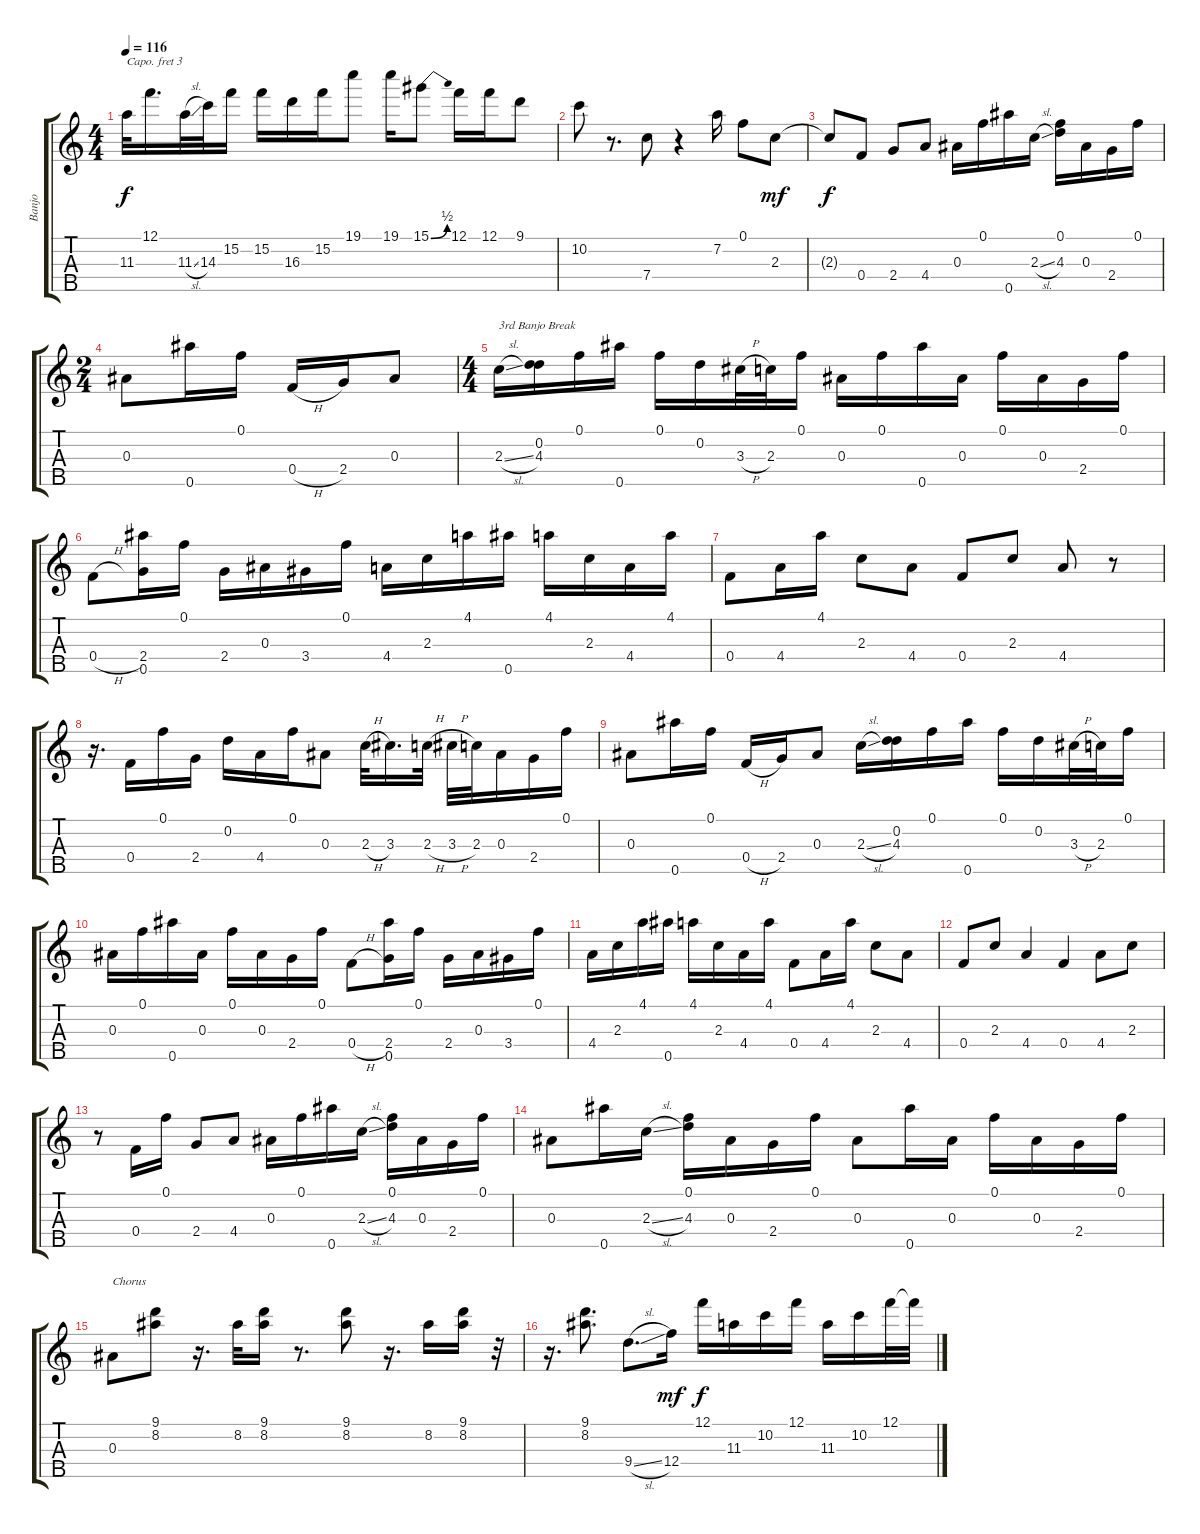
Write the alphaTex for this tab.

\track ("Banjo" "Banjo") {instrument banjo}
\staff {score tabs}
\capo 3
\tuning (D4 B3 G3 D3 G4) {hide}
\displaytranspose 12
\ts (4 4)
\tempo 116
\clef g2
\ks c
11.3.32{dy f} 12.1.16{d} 11.3{sl}.32 14.3.32 15.2.16 15.2.16 16.3.16 15.2.16 19.1.8 19.1.16 15.1{be (bend 0 0 60 2)}.8 12.1.16 12.1.16 9.1.8 |
10.2.8 r.8{d} 7.4.8 r.4 7.2.16 0.1.8 2.3.8{dy mf} |
2.3{t}.8{dy f} 0.4.8 2.4.8 4.4.8 0.3.16 0.1.16 0.5.16 2.3{sl}.16 (0.1 4.3).16 0.3.16 2.4.16 0.1.16 |
\ts (2 4)
0.3.8 0.5.16 0.1.16 0.4{h}.16 2.4.16 0.3.8 |
\ts (4 4)
2.3{sl}.16{txt "3rd Banjo Break"} (0.2 4.3).16 0.1.16 0.5.16 0.1.16 0.2.16 3.3{h}.32 2.3.32 0.1.16 0.3.16 0.1.16 0.5.16 0.3.16 0.1.16 0.3.16 2.4.16 0.1.16 |
0.4{h}.8 (2.4 0.5).16 0.1.16 2.4.16 0.3.16 3.4.16 0.1.16 4.4.16 2.3.16 4.1.16 0.5.16 4.1.16 2.3.16 4.4.16 4.1.16 |
0.4.8 4.4.16 4.1.16 2.3.8 4.4.8 0.4.8 2.3.8 4.4.8 r.8 |
r.16{d} 0.4.16 0.1.16 2.4.16 0.2.16 4.4.16 0.1.16 0.3.8 2.3{h}.32 3.3.16{d} 2.3{h}.32 3.3{h}.32 2.3.32 0.3.16 2.4.16 0.1.16 |
0.3.8 0.5.16 0.1.16 0.4{h}.16 2.4.16 0.3.8 2.3{sl}.16 (0.2 4.3).16 0.1.16 0.5.16 0.1.16 0.2.16 3.3{h}.32 2.3.32 0.1.16 |
0.3.16 0.1.16 0.5.16 0.3.16 0.1.16 0.3.16 2.4.16 0.1.16 0.4{h}.8 (2.4 0.5).16 0.1.16 2.4.16 0.3.16 3.4.16 0.1.16 |
4.4.16 2.3.16 4.1.16 0.5.16 4.1.16 2.3.16 4.4.16 4.1.16 0.4.8 4.4.16 4.1.16 2.3.8 4.4.8 |
0.4.8 2.3.8 4.4.4 0.4.4 4.4.8 2.3.8 |
r.8 0.4.16 0.1.16 2.4.8 4.4.8 0.3.16 0.1.16 0.5.16 2.3{sl}.16 (0.1 4.3).16 0.3.16 2.4.16 0.1.16 |
0.3.8 0.5.16 2.3{sl}.16 (0.1 4.3).16 0.3.16 2.4.16 0.1.16 0.3.8 0.5.16 0.3.16 0.1.16 0.3.16 2.4.16 0.1.16 |
0.3.8{txt "Chorus"} (9.1 8.2).8 r.16{d} 8.2.32 (9.1 8.2).16 r.8{d} (9.1 8.2).8 r.16{d} 8.2.16 (9.1 8.2).16 r.32 |
r.16{d} (9.1 8.2).8{d} 9.4{sl}.8{d} 12.4.16{dy mf} 12.1.16{dy f} 11.3.16 10.2.16 12.1.16 11.3.16 10.2.16 12.1.32 12.1{t}.32
